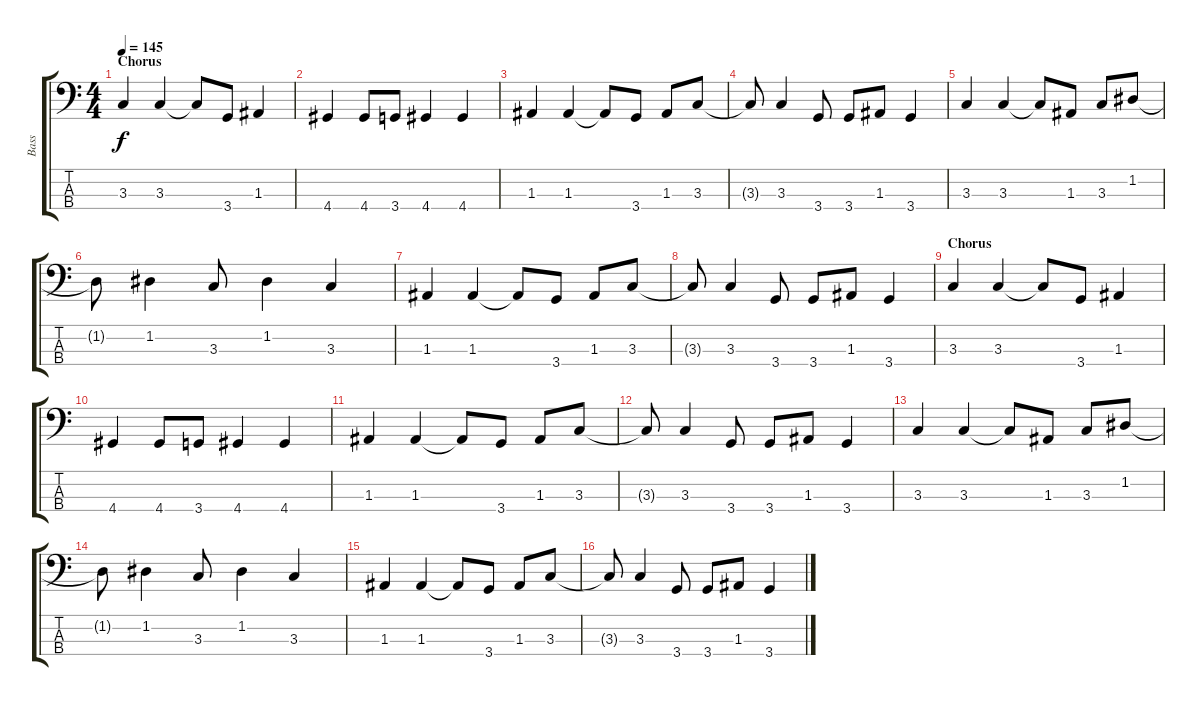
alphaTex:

\track ("Bass" "Bass") {instrument electricbasspick}
\staff {score tabs}
\tuning (G2 D2 A1 E1) {hide}
\ts (4 4)
\section ("" "Chorus")
\tempo 145
\clef f4
\ks c
3.3.4{dy f} 3.3.4 3.3{t}.8 3.4.8 1.3.4 |
4.4.4 4.4.8 3.4.8 4.4.4 4.4.4 |
1.3.4 1.3.4 1.3{t}.8 3.4.8 1.3.8 3.3.8 |
3.3{t}.8 3.3.4 3.4.8 3.4.8 1.3.8 3.4.4 |
3.3.4 3.3.4 3.3{t}.8 1.3.8 3.3.8 1.2.8 |
1.2{t}.8 1.2.4 3.3.8 1.2.4 3.3.4 |
1.3.4 1.3.4 1.3{t}.8 3.4.8 1.3.8 3.3.8 |
3.3{t}.8 3.3.4 3.4.8 3.4.8 1.3.8 3.4.4 |
\section ("" "Chorus")
3.3.4 3.3.4 3.3{t}.8 3.4.8 1.3.4 |
4.4.4 4.4.8 3.4.8 4.4.4 4.4.4 |
1.3.4 1.3.4 1.3{t}.8 3.4.8 1.3.8 3.3.8 |
3.3{t}.8 3.3.4 3.4.8 3.4.8 1.3.8 3.4.4 |
3.3.4 3.3.4 3.3{t}.8 1.3.8 3.3.8 1.2.8 |
1.2{t}.8 1.2.4 3.3.8 1.2.4 3.3.4 |
1.3.4 1.3.4 1.3{t}.8 3.4.8 1.3.8 3.3.8 |
3.3{t}.8 3.3.4 3.4.8 3.4.8 1.3.8 3.4.4
